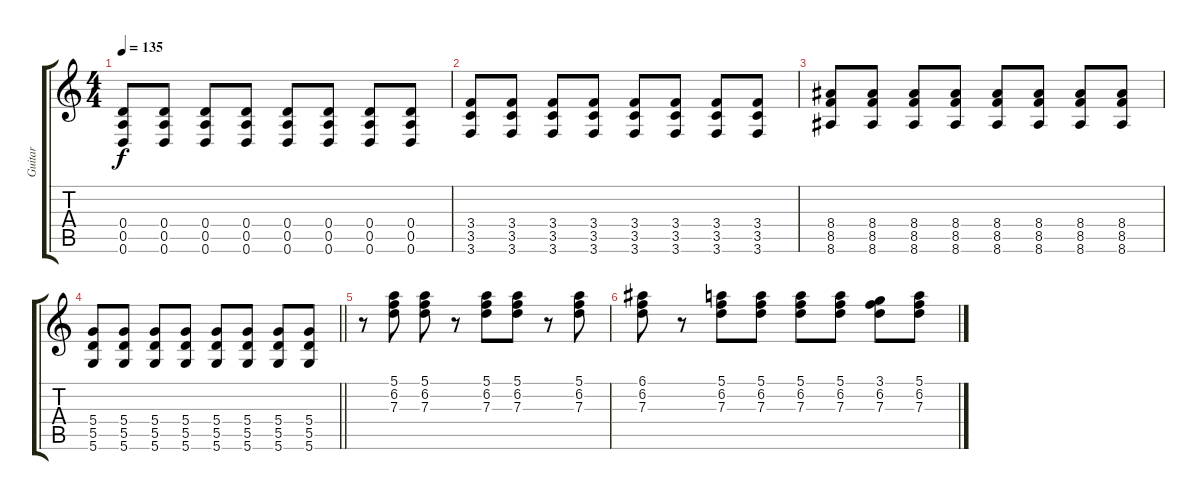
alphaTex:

\track ("Guitar" "Guitar") {instrument overdrivenguitar}
\staff {score tabs}
\tuning (E4 B3 G3 D3 A2 D2) {hide}
\ts (4 4)
\tempo 135
\clef g2
\ks c
(0.4 0.5 0.6).8{dy f instrument distortionguitar} (0.4 0.5 0.6).8 (0.4 0.5 0.6).8 (0.4 0.5 0.6).8 (0.4 0.5 0.6).8 (0.4 0.5 0.6).8 (0.4 0.5 0.6).8 (0.4 0.5 0.6).8 |
(3.4 3.5 3.6).8 (3.4 3.5 3.6).8 (3.4 3.5 3.6).8 (3.4 3.5 3.6).8 (3.4 3.5 3.6).8 (3.4 3.5 3.6).8 (3.4 3.5 3.6).8 (3.4 3.5 3.6).8 |
(8.4 8.5 8.6).8 (8.4 8.5 8.6).8 (8.4 8.5 8.6).8 (8.4 8.5 8.6).8 (8.4 8.5 8.6).8 (8.4 8.5 8.6).8 (8.4 8.5 8.6).8 (8.4 8.5 8.6).8 |
\barLineRight lightlight
(5.4 5.5 5.6).8 (5.4 5.5 5.6).8 (5.4 5.5 5.6).8 (5.4 5.5 5.6).8 (5.4 5.5 5.6).8 (5.4 5.5 5.6).8 (5.4 5.5 5.6).8 (5.4 5.5 5.6).8 |
r.8 (5.1 6.2 7.3).8 (5.1 6.2 7.3).8 r.8 (5.1 6.2 7.3).8 (5.1 6.2 7.3).8 r.8 (5.1 6.2 7.3).8 |
(6.1 6.2 7.3).8 r.8 (5.1 6.2 7.3).8 (5.1 6.2 7.3).8 (5.1 6.2 7.3).8 (5.1 6.2 7.3).8 (3.1 6.2 7.3).8 (5.1 6.2 7.3).8
